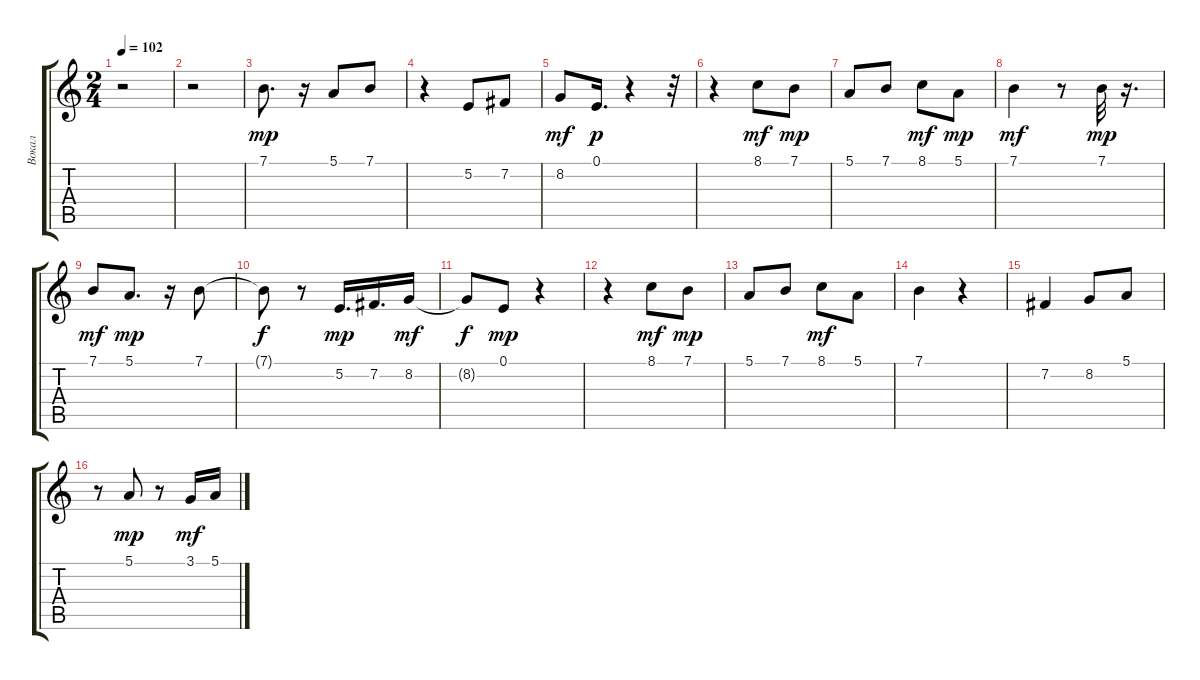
\track ("Вокал" "Вокал") {instrument flute}
\staff {score tabs}
\tuning (E4 B3 G3 D3 A2 E2) {hide}
\ts (2 4)
\tempo 102
\clef g2
\ks c
r.2{dy mp} |
r.2 |
7.1.8{d} r.16 5.1.8 7.1.8 |
r.4 5.2.8 7.2.8 |
8.2.8{dy mf} 0.1.16{d dy p} r.4 r.32 |
r.4 8.1.8{dy mf} 7.1.8{dy mp} |
5.1.8 7.1.8 8.1.8{dy mf} 5.1.8{dy mp} |
7.1.4{dy mf} r.8 7.1.32{dy mp volume 16} r.16{d} |
7.1.8{dy mf} 5.1.8{d dy mp} r.16 7.1.8{volume 16} |
7.1{t}.8{dy f} r.8 5.2.16{d dy mp volume 16} 7.2.16{d} 8.2.16{dy mf} |
8.2{t}.8{dy f} 0.1.8{dy mp} r.4 |
r.4 8.1.8{dy mf} 7.1.8{dy mp} |
5.1.8 7.1.8 8.1.8{dy mf} 5.1.8 |
7.1.4 r.4 |
7.2.4 8.2.8 5.1.8 |
r.8 5.1.8{dy mp} r.8 3.1.16{dy mf} 5.1.16
